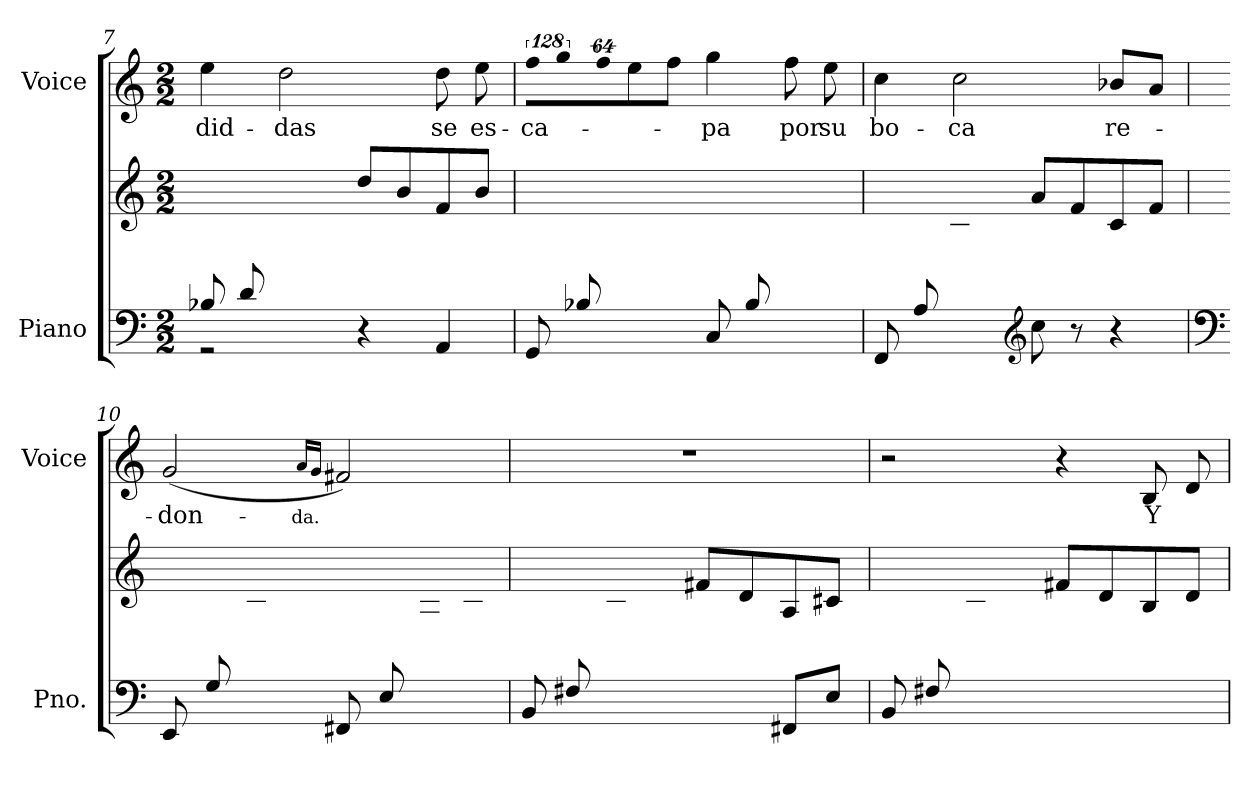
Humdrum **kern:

**kern	**kern	**kern	**text
*part2	*part2	*part1	*part1
*staff3	*staff2	*staff1	*staff1
*I"Piano	*	*I"Voice	*
*I'Pno.	*	*I'Voice	*
*clefF4	*clefG2	*clefG2	*
*k[]	*k[]	*k[]	*
*M2/2	*M2/2	*M2/2	*
=7	=7	=7	=7
*^	*	*	*
!	!	!	!	!LO:LY:b:color=#000000
8B-Xi/L	2r	4ryy	4eei\	-did-
8di/	.	.	.	.
!	!	!	!	!LO:LY:b:color=#000000
2.ryy	.	8fi\	2ddi\	-das
.	.	8b-Xi\J	.	.
.	4r	8ddi/L	.	.
.	.	8b-i/	.	.
!	!	!	!	!LO:LY:b:color=#000000
.	4AAi/	8fi/	8ddi\	se
!	!	!	!	!LO:LY:b:color=#000000
.	.	8b-i/J	8eei\	es-
!!LO:PB:g=z
=8	=8	=8	=8	=8
!	!	!	!LO:N:vis=8	!
!	!	!	!	!LO:LY:b:color=#000000
8GGi/L	1ryy	4ryy	1024%85ffi\L	-ca-
!	!	!	!LO:N:vis=8	!
.	.	.	1024%85ggi\	.
8B-Xi/	.	.	.	.
!	!	!	!LO:N:vis=8	!
.	.	.	512%43ffi\	.
4ryy	.	8fi\	8eei\	.
.	.	8b-Xi\J	8ffi\J	.
!	!	!	!	!LO:LY:b:color=#000000
8Ci/L	.	4ryy	4ggi\	-pa
8B-i/	.	.	.	.
!	!	!	!	!LO:LY:b:color=#000000
4ryy	.	8ei\	8ffi\	por
!	!	!	!	!LO:LY:b:color=#000000
.	.	8b-i\J	8eei\	su
=9	=9	=9	=9	=9
!	!	!	!	!LO:LY:b:color=#000000
8FFi/L	2ryy	4ryy	4cci\	bo-
8Ai/	.	.	.	.
!	!	!	!	!LO:LY:b:color=#000000
2.ryy	.	8ci\	2cci\	-ca
.	.	8fi\J	.	.
*clefG2	*	*	*	*
.	8cci\	8ai/L	.	.
.	8r	8fi/	.	.
!	!	!	!	!LO:LY:b:color=#000000
.	4r	8ci/	8b-Xi/L	re-
.	.	8fi/J	8ai/J	.
=10	=10	=10	=10	=10
*clefF4	*	*	*	*
!	!	!	!	!LO:LY:b:color=#000000
8EEi/L	1ryy	4ryy	(2gi/	-don-
8Gi/	.	.	.	.
4ryy	.	8B-Xi\	.	.
.	.	8di\J	.	.
!	!	!	!	!LO:LY:b:color=#000000
.	.	.	16qai/LL	-da.
.	.	.	16qgi/JJ	.
8FF#Xi/L	.	4ryy	2f#Xi/)	.
8Ei/	.	.	.	.
4ryy	.	8A#Xi\	.	.
.	.	8c#Xi\J	.	.
!!LO:LB:g=z
=11	=11	=11	=11	=11
8BBi/L	2ryy	4ryy	1r	.
8F#Xi/	.	.	.	.
2.ryy	.	8Bni\	.	.
.	.	8di\J	.	.
.	4ryy	8f#Xi/L	.	.
.	.	8di/	.	.
.	8FF#Xi/L	8Ai/	.	.
.	8Ei/J	8c#Xi/J	.	.
=12	=12	=12	=12	=12
8BBi/L	1ryy	4ryy	2r	.
8F#Xi/	.	.	.	.
2.ryy	.	8Bi\	.	.
.	.	8di\J	.	.
.	.	8f#Xi/L	4r	.
.	.	8di/	.	.
!	!	!	!	!LO:LY:b:color=#000000
.	.	8Bi/	8Bi/	Y
.	.	8di/J	8di/	.
*v	*v	*	*	*
=	=	=	=
*-	*-	*-	*-
